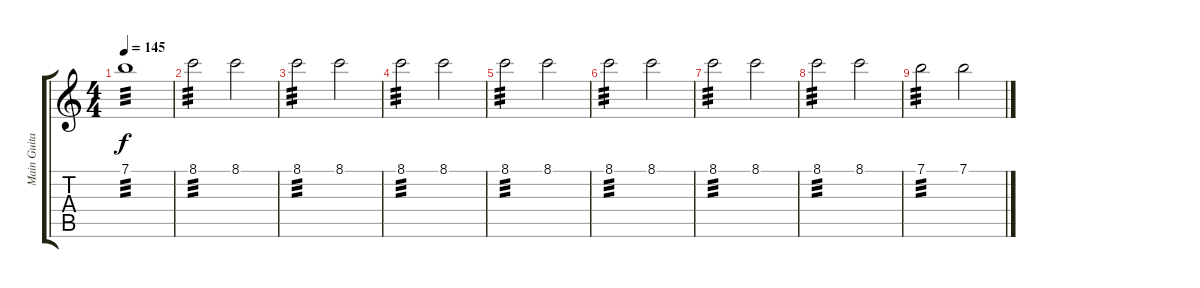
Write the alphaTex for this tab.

\track ("Main Guitar II" "Main Guita") {instrument electricguitarjazz}
\staff {score tabs}
\tuning (E4 B3 G3 D3 A2 E2) {hide}
\ts (4 4)
\tempo 145
\clef g2
\ks c
7.1.1{tp 3 dy f} |
8.1.2{tp 3} 8.1.2 |
8.1.2{tp 3} 8.1.2 |
8.1.2{tp 3} 8.1.2 |
8.1.2{tp 3} 8.1.2 |
8.1.2{tp 3} 8.1.2 |
8.1.2{tp 3} 8.1.2 |
8.1.2{tp 3} 8.1.2 |
7.1.2{tp 3} 7.1.2
